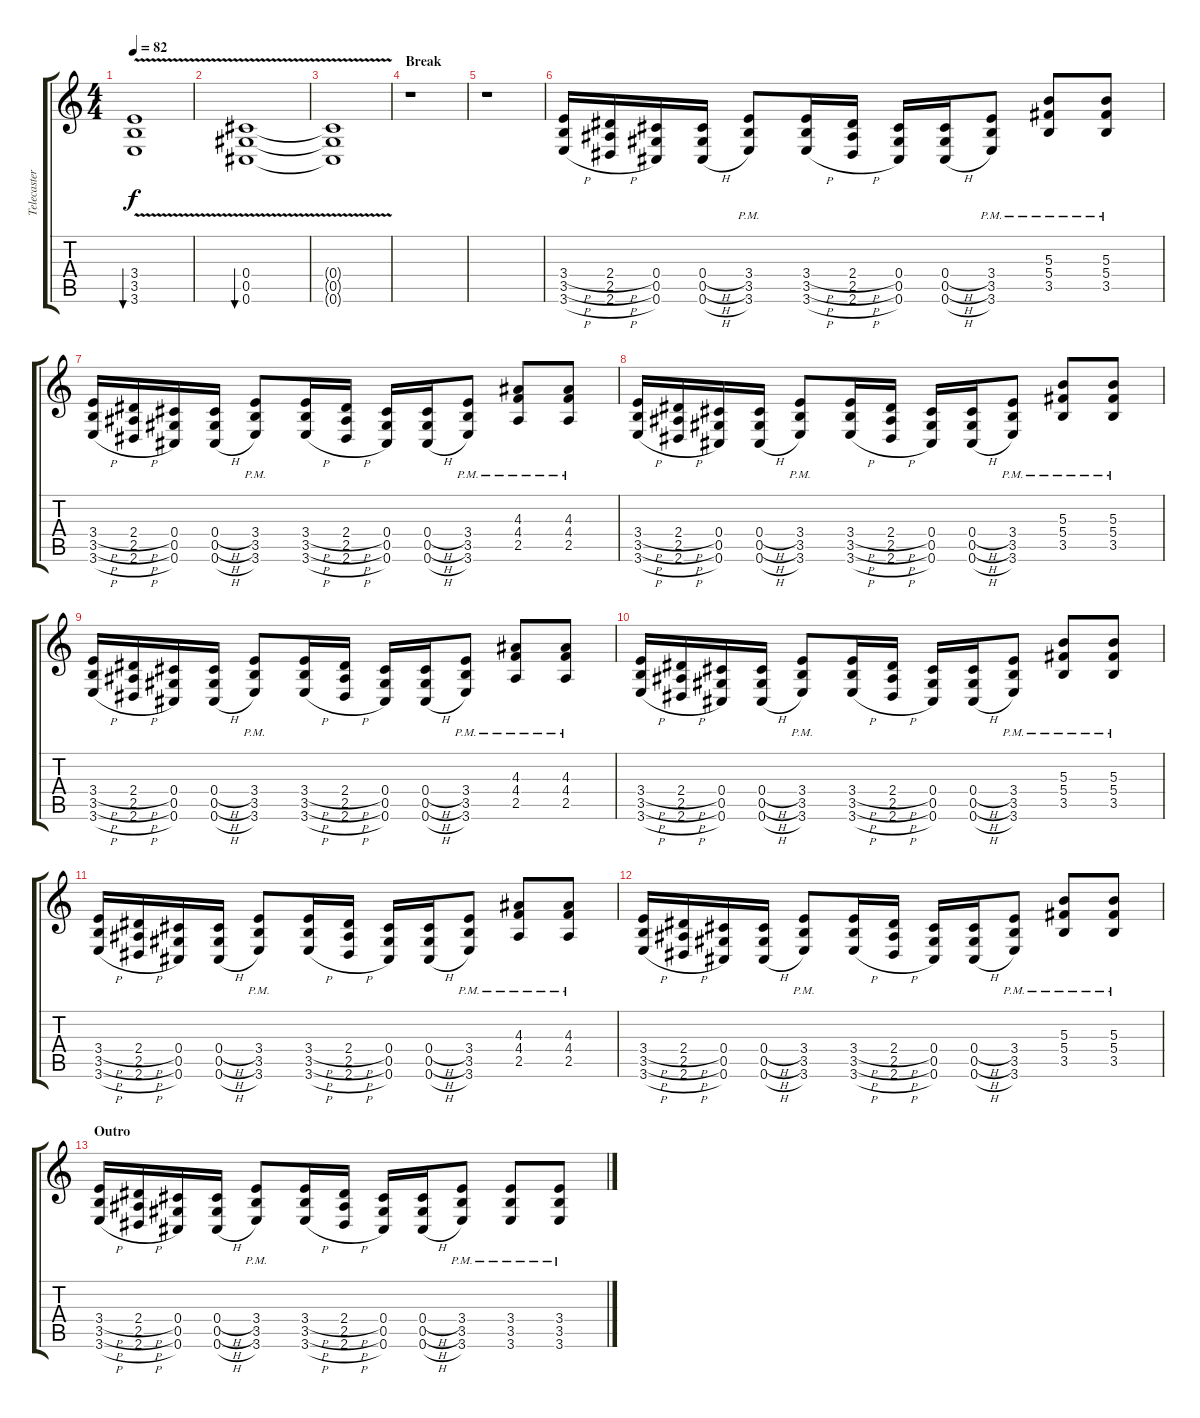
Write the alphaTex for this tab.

\track ("Telecaster" "Telecaster") {instrument overdrivenguitar}
\staff {score tabs}
\tuning (Eb4 Bb3 Gb3 Db3 Ab2 Db2) {hide}
\ts (4 4)
\tempo 82
\clef g2
\ks c
(3.4{v} 3.5{v} 3.6{v}).1{bu 240 dy f} |
(0.4{v} 0.5{v} 0.6{v}).1{bu 240} |
(0.4{t} 0.5{t} 0.6{t}).1 |
\section ("" "Break")
r.1 |
r.1 |
(3.4{h} 3.5{h} 3.6{h}).16 (2.4{h} 2.5{h} 2.6{h}).16 (0.4 0.5 0.6).16 (0.4{h} 0.5{h} 0.6{h}).16 (3.4{pm} 3.5{pm} 3.6{pm}).8 (3.4{h} 3.5{h} 3.6{h}).16 (2.4{h} 2.5{h} 2.6{h}).16 (0.4 0.5 0.6).16 (0.4{h} 0.5{h} 0.6{h}).16 (3.4{pm} 3.5{pm} 3.6{pm}).8 (5.3{pm} 5.4{pm} 3.5{pm}).8 (5.3{pm} 5.4{pm} 3.5{pm}).8 |
(3.4{h} 3.5{h} 3.6{h}).16 (2.4{h} 2.5{h} 2.6{h}).16 (0.4 0.5 0.6).16 (0.4{h} 0.5{h} 0.6{h}).16 (3.4{pm} 3.5{pm} 3.6{pm}).8 (3.4{h} 3.5{h} 3.6{h}).16 (2.4{h} 2.5{h} 2.6{h}).16 (0.4 0.5 0.6).16 (0.4{h} 0.5{h} 0.6{h}).16 (3.4{pm} 3.5{pm} 3.6{pm}).8 (4.3{pm} 4.4{pm} 2.5{pm}).8 (4.3{pm} 4.4{pm} 2.5{pm}).8 |
(3.4{h} 3.5{h} 3.6{h}).16 (2.4{h} 2.5{h} 2.6{h}).16 (0.4 0.5 0.6).16 (0.4{h} 0.5{h} 0.6{h}).16 (3.4{pm} 3.5{pm} 3.6{pm}).8 (3.4{h} 3.5{h} 3.6{h}).16 (2.4{h} 2.5{h} 2.6{h}).16 (0.4 0.5 0.6).16 (0.4{h} 0.5{h} 0.6{h}).16 (3.4{pm} 3.5{pm} 3.6{pm}).8 (5.3{pm} 5.4{pm} 3.5{pm}).8 (5.3{pm} 5.4{pm} 3.5{pm}).8 |
(3.4{h} 3.5{h} 3.6{h}).16 (2.4{h} 2.5{h} 2.6{h}).16 (0.4 0.5 0.6).16 (0.4{h} 0.5{h} 0.6{h}).16 (3.4{pm} 3.5{pm} 3.6{pm}).8 (3.4{h} 3.5{h} 3.6{h}).16 (2.4{h} 2.5{h} 2.6{h}).16 (0.4 0.5 0.6).16 (0.4{h} 0.5{h} 0.6{h}).16 (3.4{pm} 3.5{pm} 3.6{pm}).8 (4.3{pm} 4.4{pm} 2.5{pm}).8 (4.3{pm} 4.4{pm} 2.5{pm}).8 |
(3.4{h} 3.5{h} 3.6{h}).16 (2.4{h} 2.5{h} 2.6{h}).16 (0.4 0.5 0.6).16 (0.4{h} 0.5{h} 0.6{h}).16 (3.4{pm} 3.5{pm} 3.6{pm}).8 (3.4{h} 3.5{h} 3.6{h}).16 (2.4{h} 2.5{h} 2.6{h}).16 (0.4 0.5 0.6).16 (0.4{h} 0.5{h} 0.6{h}).16 (3.4{pm} 3.5{pm} 3.6{pm}).8 (5.3{pm} 5.4{pm} 3.5{pm}).8 (5.3{pm} 5.4{pm} 3.5{pm}).8 |
(3.4{h} 3.5{h} 3.6{h}).16 (2.4{h} 2.5{h} 2.6{h}).16 (0.4 0.5 0.6).16 (0.4{h} 0.5{h} 0.6{h}).16 (3.4{pm} 3.5{pm} 3.6{pm}).8 (3.4{h} 3.5{h} 3.6{h}).16 (2.4{h} 2.5{h} 2.6{h}).16 (0.4 0.5 0.6).16 (0.4{h} 0.5{h} 0.6{h}).16 (3.4{pm} 3.5{pm} 3.6{pm}).8 (4.3{pm} 4.4{pm} 2.5{pm}).8 (4.3{pm} 4.4{pm} 2.5{pm}).8 |
(3.4{h} 3.5{h} 3.6{h}).16 (2.4{h} 2.5{h} 2.6{h}).16 (0.4 0.5 0.6).16 (0.4{h} 0.5{h} 0.6{h}).16 (3.4{pm} 3.5{pm} 3.6{pm}).8 (3.4{h} 3.5{h} 3.6{h}).16 (2.4{h} 2.5{h} 2.6{h}).16 (0.4 0.5 0.6).16 (0.4{h} 0.5{h} 0.6{h}).16 (3.4{pm} 3.5{pm} 3.6{pm}).8 (5.3{pm} 5.4{pm} 3.5{pm}).8 (5.3{pm} 5.4{pm} 3.5{pm}).8 |
\section ("" "Outro")
(3.4{h} 3.5{h} 3.6{h}).16 (2.4{h} 2.5{h} 2.6{h}).16 (0.4 0.5 0.6).16 (0.4{h} 0.5{h} 0.6{h}).16 (3.4{pm} 3.5{pm} 3.6{pm}).8 (3.4{h} 3.5{h} 3.6{h}).16 (2.4{h} 2.5{h} 2.6{h}).16 (0.4 0.5 0.6).16 (0.4{h} 0.5{h} 0.6{h}).16 (3.4{pm} 3.5{pm} 3.6{pm}).8 (3.4{pm} 3.5{pm} 3.6{pm}).8 (3.4{pm} 3.5{pm} 3.6{pm}).8
